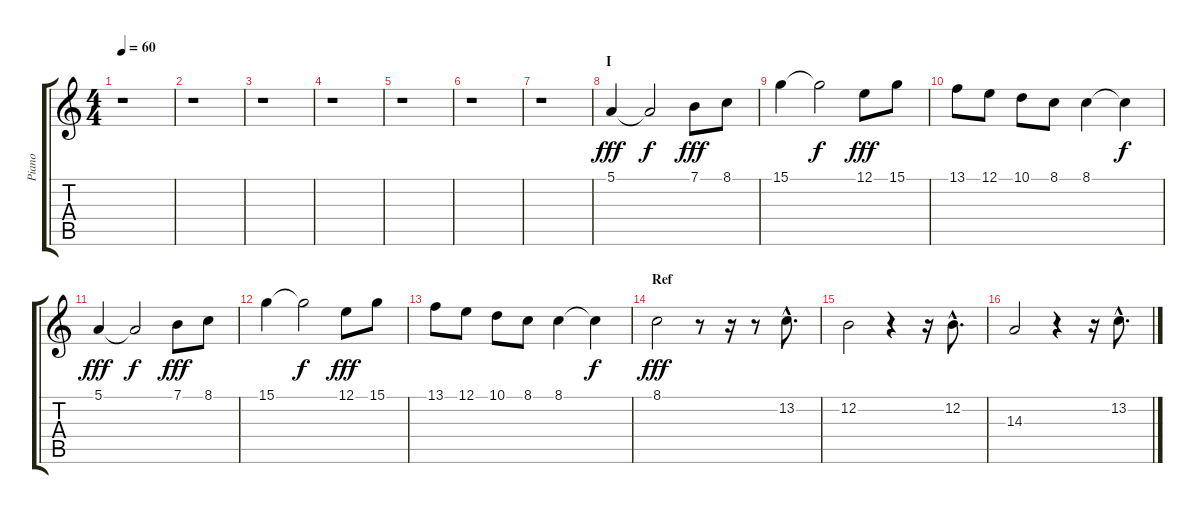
\track ("Piano" "Piano") {instrument electricpiano1}
\staff {score tabs}
\tuning (E4 B3 G3 D3 A2 E2) {hide}
\ts (4 4)
\tempo 60
\clef g2
\ks c
r.1{dy fff instrument electricpiano1} |
r.1 |
r.1 |
r.1 |
r.1 |
r.1 |
r.1 |
\section ("" "I")
5.1.4 5.1{t}.2{dy f} 7.1.8{dy fff} 8.1.8 |
15.1.4 15.1{t}.2{dy f} 12.1.8{dy fff} 15.1.8 |
13.1.8 12.1.8 10.1.8 8.1.8 8.1.4 8.1{t}.4{dy f} |
5.1.4{dy fff} 5.1{t}.2{dy f} 7.1.8{dy fff} 8.1.8 |
15.1.4 15.1{t}.2{dy f} 12.1.8{dy fff} 15.1.8 |
13.1.8 12.1.8 10.1.8 8.1.8 8.1.4 8.1{t}.4{dy f} |
\section ("" "Ref")
8.1.2{dy fff} r.8 r.16 r.8 13.2{hac}.8{d} |
12.2.2 r.4 r.16 12.2{hac}.8{d} |
14.3.2 r.4 r.16 13.2{hac}.8{d}
